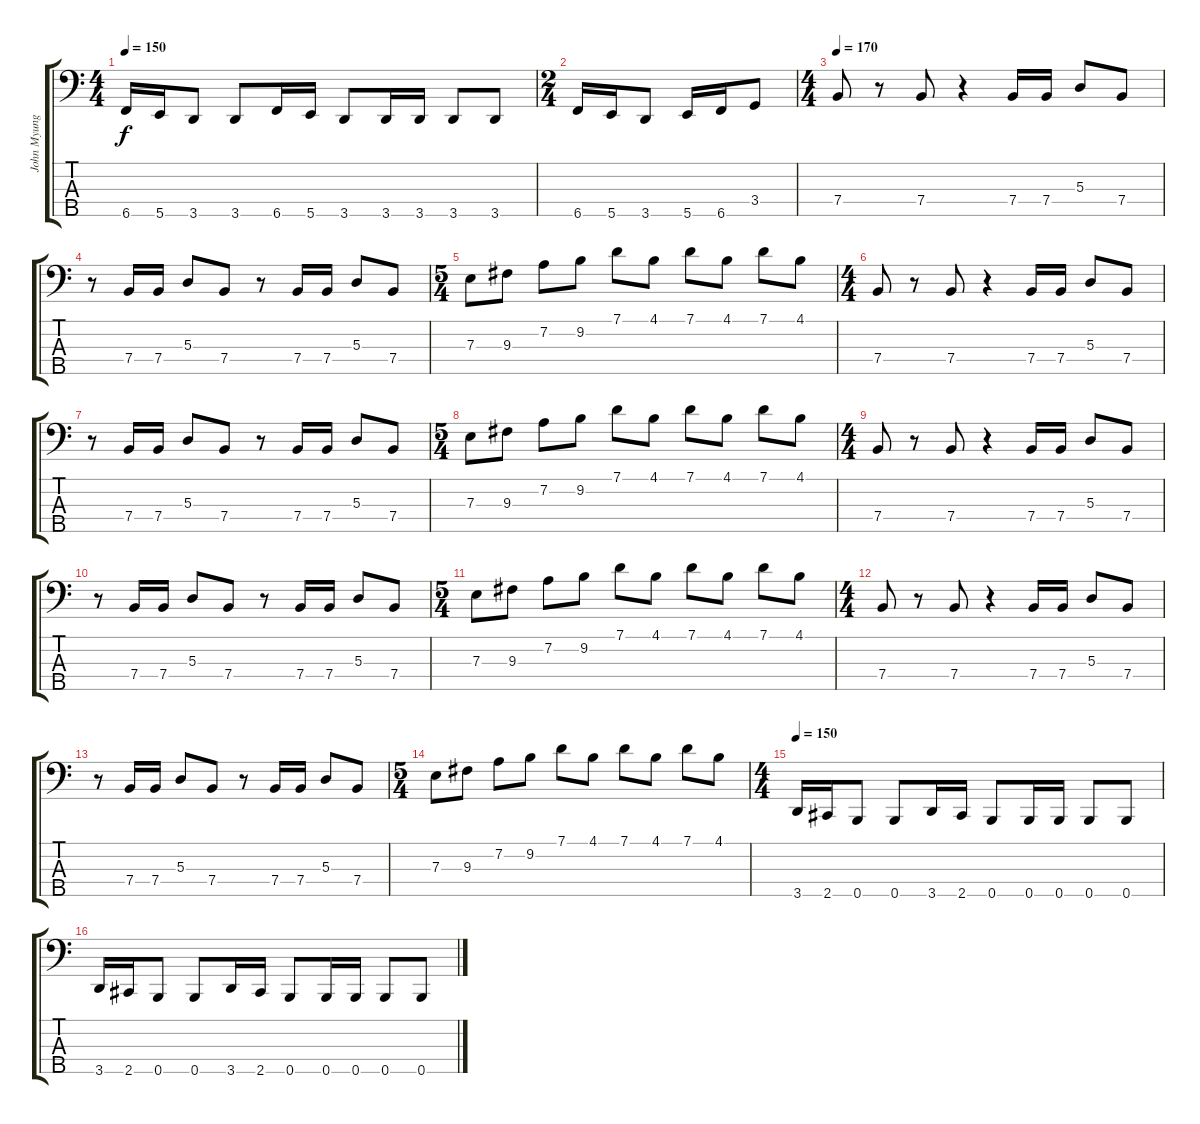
\track ("John Myung" "John Myung") {instrument electricbassfinger}
\staff {score tabs}
\tuning (G2 D2 A1 E1 B0) {hide}
\ts (4 4)
\tempo 150
\clef f4
\ks c
6.5.16{dy f} 5.5.16 3.5.8 3.5.8 6.5.16 5.5.16 3.5.8 3.5.16 3.5.16 3.5.8 3.5.8 |
\ts (2 4)
6.5.16 5.5.16 3.5.8 5.5.16 6.5.16 3.4.8 |
\ts (4 4)
\tempo 170
7.4.8 r.8 7.4.8 r.4 7.4.16 7.4.16 5.3.8 7.4.8 |
r.8 7.4.16 7.4.16 5.3.8 7.4.8 r.8 7.4.16 7.4.16 5.3.8 7.4.8 |
\ts (5 4)
7.3.8 9.3.8 7.2.8 9.2.8 7.1.8 4.1.8 7.1.8 4.1.8 7.1.8 4.1.8 |
\ts (4 4)
7.4.8 r.8 7.4.8 r.4 7.4.16 7.4.16 5.3.8 7.4.8 |
r.8 7.4.16 7.4.16 5.3.8 7.4.8 r.8 7.4.16 7.4.16 5.3.8 7.4.8 |
\ts (5 4)
7.3.8 9.3.8 7.2.8 9.2.8 7.1.8 4.1.8 7.1.8 4.1.8 7.1.8 4.1.8 |
\ts (4 4)
7.4.8 r.8 7.4.8 r.4 7.4.16 7.4.16 5.3.8 7.4.8 |
r.8 7.4.16 7.4.16 5.3.8 7.4.8 r.8 7.4.16 7.4.16 5.3.8 7.4.8 |
\ts (5 4)
7.3.8 9.3.8 7.2.8 9.2.8 7.1.8 4.1.8 7.1.8 4.1.8 7.1.8 4.1.8 |
\ts (4 4)
7.4.8 r.8 7.4.8 r.4 7.4.16 7.4.16 5.3.8 7.4.8 |
r.8 7.4.16 7.4.16 5.3.8 7.4.8 r.8 7.4.16 7.4.16 5.3.8 7.4.8 |
\ts (5 4)
7.3.8 9.3.8 7.2.8 9.2.8 7.1.8 4.1.8 7.1.8 4.1.8 7.1.8 4.1.8 |
\ts (4 4)
\tempo 150
3.5.16 2.5.16 0.5.8 0.5.8 3.5.16 2.5.16 0.5.8 0.5.16 0.5.16 0.5.8 0.5.8 |
3.5.16 2.5.16 0.5.8 0.5.8 3.5.16 2.5.16 0.5.8 0.5.16 0.5.16 0.5.8 0.5.8
